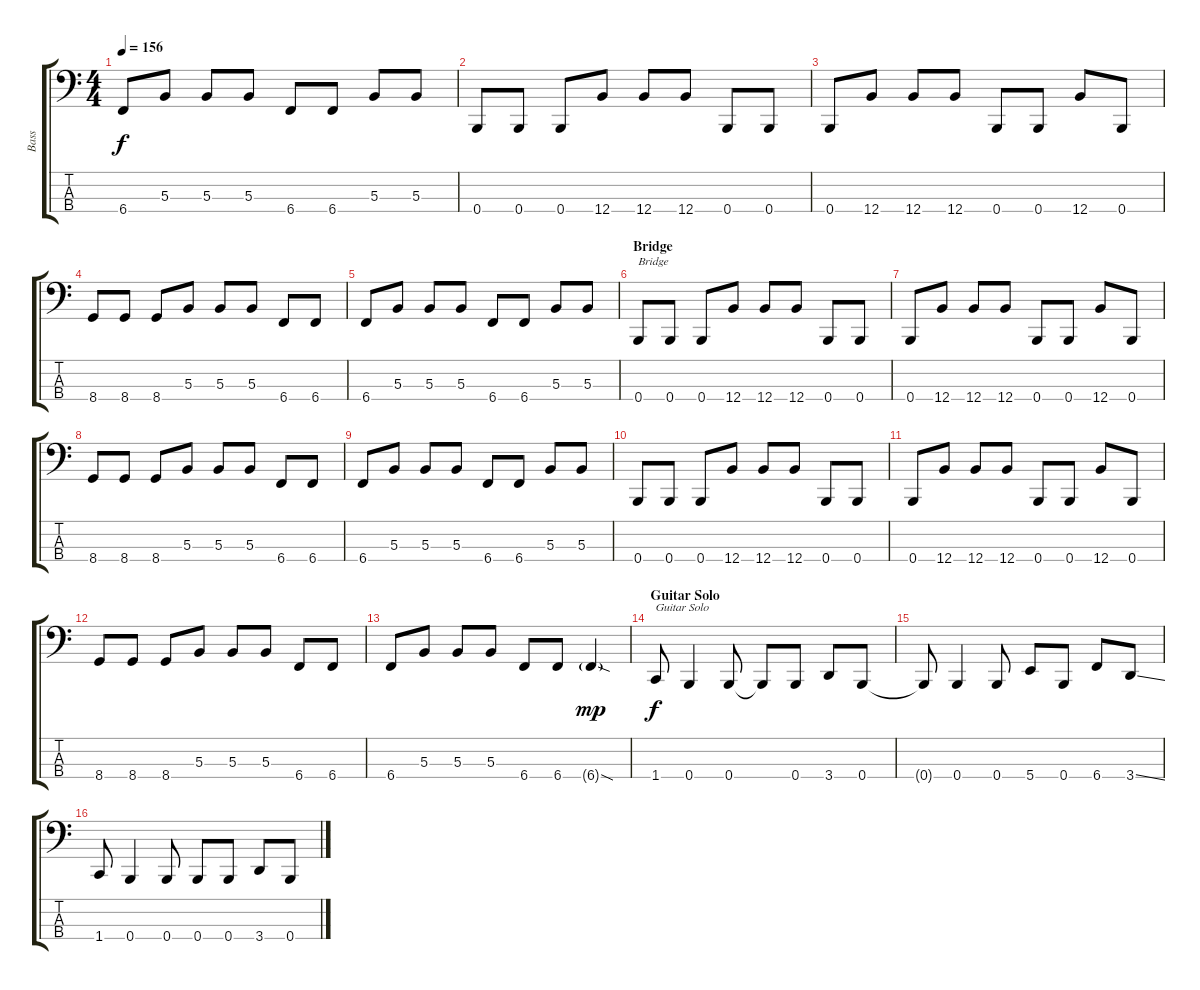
\track ("Bass" "Bass") {instrument electricbasspick}
\staff {score tabs}
\tuning (E2 B1 Gb1 B0) {hide}
\ts (4 4)
\tempo 156
\clef f4
\ks c
6.4.8{dy f} 5.3.8 5.3.8 5.3.8 6.4.8 6.4.8 5.3.8 5.3.8 |
0.4.8 0.4.8 0.4.8 12.4.8 12.4.8 12.4.8 0.4.8 0.4.8 |
0.4.8 12.4.8 12.4.8 12.4.8 0.4.8 0.4.8 12.4.8 0.4.8 |
8.4.8 8.4.8 8.4.8 5.3.8 5.3.8 5.3.8 6.4.8 6.4.8 |
6.4.8 5.3.8 5.3.8 5.3.8 6.4.8 6.4.8 5.3.8 5.3.8 |
\section ("" "Bridge")
0.4.8{txt "Bridge"} 0.4.8 0.4.8 12.4.8 12.4.8 12.4.8 0.4.8 0.4.8 |
0.4.8 12.4.8 12.4.8 12.4.8 0.4.8 0.4.8 12.4.8 0.4.8 |
8.4.8 8.4.8 8.4.8 5.3.8 5.3.8 5.3.8 6.4.8 6.4.8 |
6.4.8 5.3.8 5.3.8 5.3.8 6.4.8 6.4.8 5.3.8 5.3.8 |
0.4.8 0.4.8 0.4.8 12.4.8 12.4.8 12.4.8 0.4.8 0.4.8 |
0.4.8 12.4.8 12.4.8 12.4.8 0.4.8 0.4.8 12.4.8 0.4.8 |
8.4.8 8.4.8 8.4.8 5.3.8 5.3.8 5.3.8 6.4.8 6.4.8 |
6.4.8 5.3.8 5.3.8 5.3.8 6.4.8 6.4.8 6.4{sod g}.4{dy mp} |
\section ("" "Guitar Solo")
1.4.8{txt "Guitar Solo" dy f} 0.4.4 0.4.8 0.4{t}.8 0.4.8 3.4.8 0.4.8 |
0.4{t}.8 0.4.4 0.4.8 5.4.8 0.4.8 6.4.8 3.4{ss}.8 |
1.4.8 0.4.4 0.4.8 0.4.8 0.4.8 3.4.8 0.4.8
